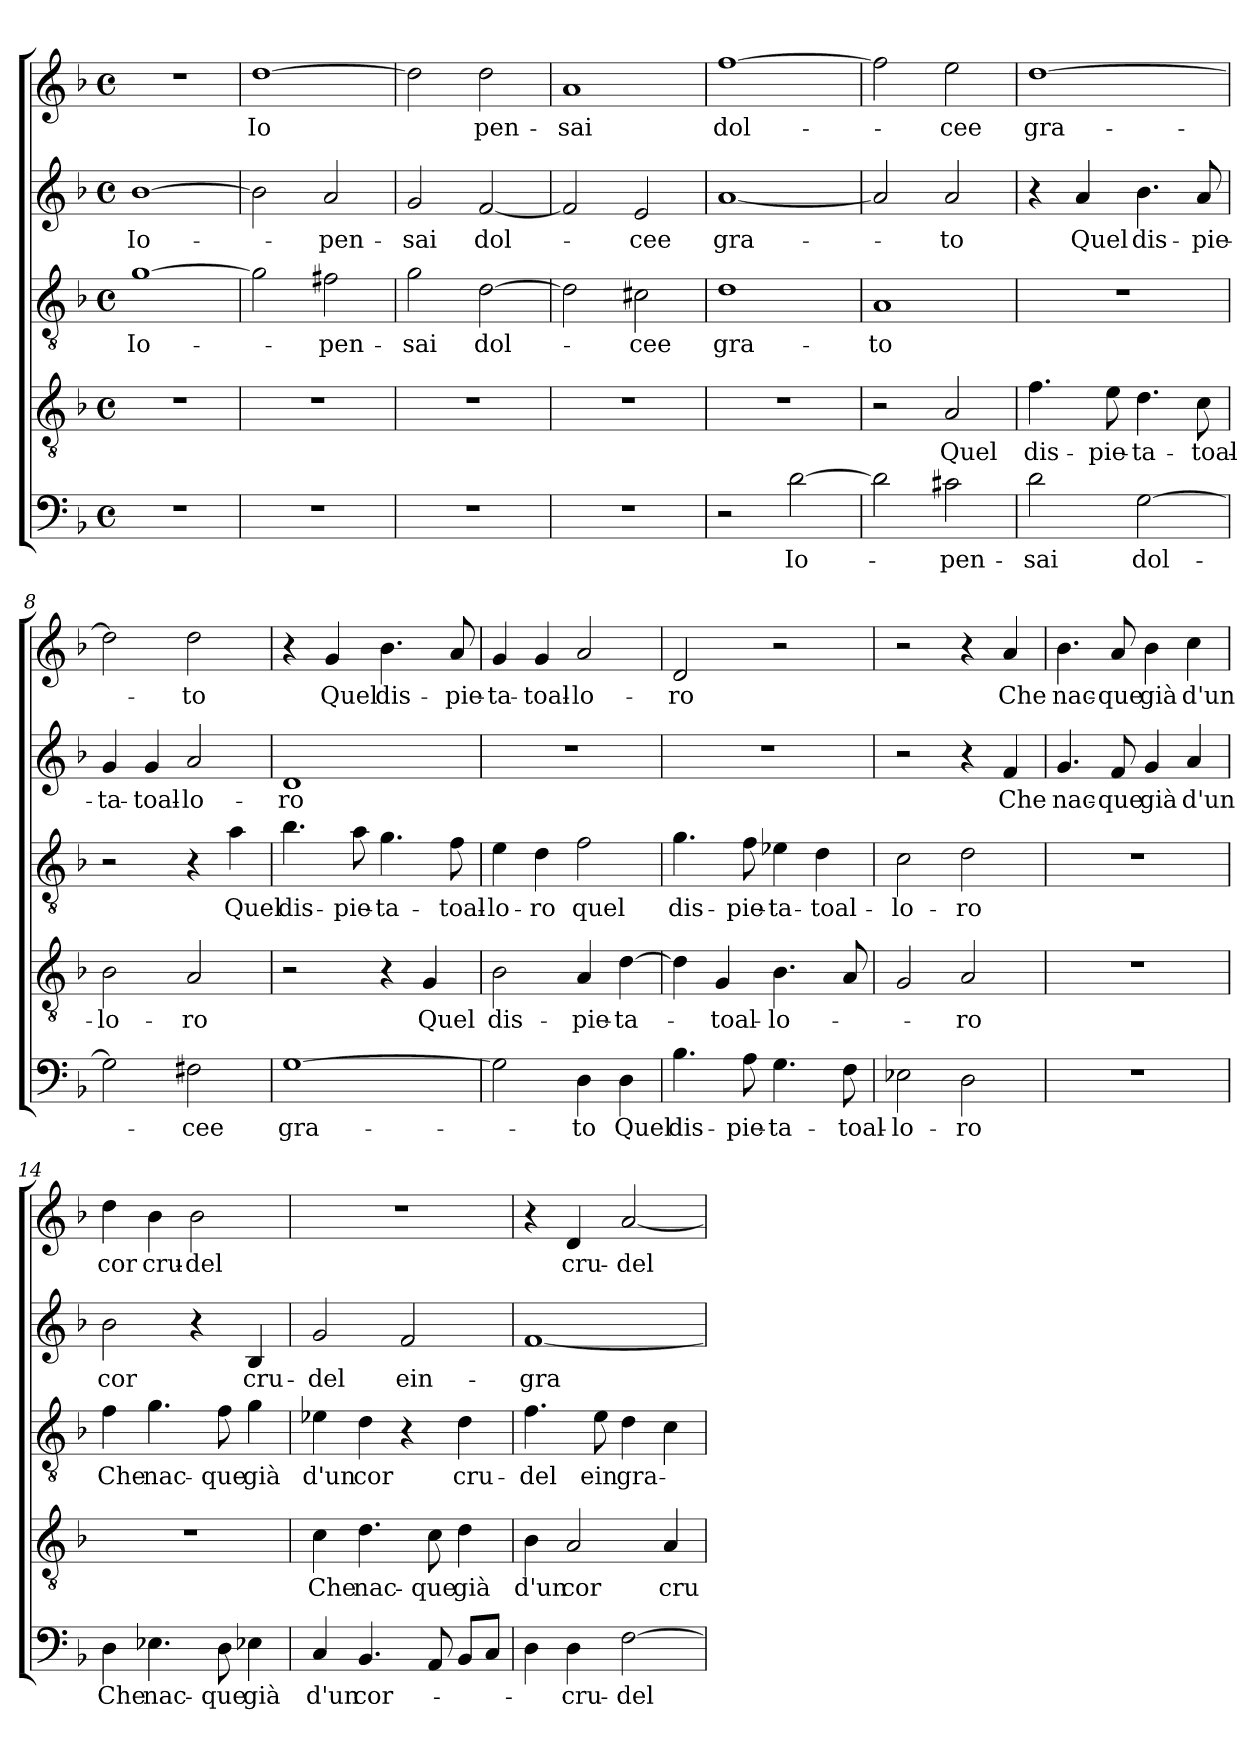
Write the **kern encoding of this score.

**kern	**text	**kern	**text	**kern	**text	**kern	**text	**kern	**text
*part5	*part5	*part4	*part4	*part3	*part3	*part2	*part2	*part1	*part1
*staff5	*staff5	*staff4	*staff4	*staff3	*staff3	*staff2	*staff2	*staff1	*staff1
*clefF4	*	*clefGv2	*	*clefGv2	*	*clefG2	*	*clefG2	*
*k[b-]	*	*k[b-]	*	*k[b-]	*	*k[b-]	*	*k[b-]	*
*F:	*	*F:	*	*F:	*	*F:	*	*F:	*
*M4/4	*	*M4/4	*	*M4/4	*	*M4/4	*	*M4/4	*
*met(c)	*	*met(c)	*	*met(c)	*	*met(c)	*	*met(c)	*
=1	=1	=1	=1	=1	=1	=1	=1	=1	=1
1r	.	1r	.	[1g	Io-	[1b-	Io-	1r	.
=2	=2	=2	=2	=2	=2	=2	=2	=2	=2
1r	.	1r	.	2g\]	.	2b-\]	.	[1dd	Io
.	.	.	.	2f#X\	-pen-	2a/	-pen-	.	.
=3	=3	=3	=3	=3	=3	=3	=3	=3	=3
1r	.	1r	.	2g\	-sai	2g/	-sai	2dd\]	.
.	.	.	.	[2d\	dol-	[2f/	dol-	2dd\	pen-
=4	=4	=4	=4	=4	=4	=4	=4	=4	=4
1r	.	1r	.	2d\]	.	2f/]	.	1a	-sai
.	.	.	.	2c#X\	-cee	2e/	-cee	.	.
=5	=5	=5	=5	=5	=5	=5	=5	=5	=5
2r	.	1r	.	1d	gra-	[1a	gra-	[1ff	dol-
[2d\	Io-	.	.	.	.	.	.	.	.
!!LO:LB:g=z
=6	=6	=6	=6	=6	=6	=6	=6	=6	=6
2d\]	.	2r	.	1A	-to	2a/]	.	2ff\]	.
2c#X\	-pen-	2A/	Quel	.	.	2a/	-to	2ee\	-cee
=7	=7	=7	=7	=7	=7	=7	=7	=7	=7
2d\	-sai	4.f\	dis-	1r	.	4r	.	[1dd	gra-
.	.	.	.	.	.	4a/	Quel	.	.
.	.	8e\	-pie-	.	.	.	.	.	.
[2G\	dol-	4.d\	-ta-	.	.	4.b-\	dis-	.	.
.	.	8c\	-toal-	.	.	8a/	-pie-	.	.
=8	=8	=8	=8	=8	=8	=8	=8	=8	=8
2G\]	.	2B-\	-lo-	2r	.	4g/	-ta-	2dd\]	.
.	.	.	.	.	.	4g/	-toal-	.	.
2F#X\	-cee	2A/	-ro	4r	.	2a/	-lo-	2dd\	-to
.	.	.	.	4a\	Quel	.	.	.	.
=9	=9	=9	=9	=9	=9	=9	=9	=9	=9
[1G	gra-	2r	.	4.b-\	dis-	1d	-ro	4r	.
.	.	.	.	.	.	.	.	4g/	Quel
.	.	.	.	8a\	-pie-	.	.	.	.
.	.	4r	.	4.g\	-ta-	.	.	4.b-\	dis-
.	.	4G/	Quel	.	.	.	.	.	.
.	.	.	.	8f\	-toal-	.	.	8a/	-pie-
=10	=10	=10	=10	=10	=10	=10	=10	=10	=10
2G\]	.	2B-\	dis-	4e\	-lo-	1r	.	4g/	-ta-
.	.	.	.	4d\	-ro	.	.	4g/	-toal-
4D\	-to	4A/	-pie-	2f\	quel	.	.	2a/	-lo-
4D\	Quel	[4d\	-ta-	.	.	.	.	.	.
!!LO:LB:g=z
=11	=11	=11	=11	=11	=11	=11	=11	=11	=11
4.B-\	dis-	4d\]	.	4.g\	dis-	1r	.	2d/	-ro
.	.	4G/	-toal-	.	.	.	.	.	.
8A\	-pie-	.	.	8f\	-pie-	.	.	.	.
4.G\	-ta-	4.B-\	-lo-	4e-X\	-ta-	.	.	2r	.
.	.	.	.	4d\	-toal-	.	.	.	.
8F\	-toal-	8A/	.	.	.	.	.	.	.
=12	=12	=12	=12	=12	=12	=12	=12	=12	=12
2E-X\	-lo-	2G/	.	2c\	-lo-	2r	.	2r	.
2D\	-ro	2A/	-ro	2d\	-ro	4r	.	4r	.
.	.	.	.	.	.	4f/	Che	4a/	Che
=13	=13	=13	=13	=13	=13	=13	=13	=13	=13
1r	.	1r	.	1r	.	4.g/	nac-	4.b-\	nac-
.	.	.	.	.	.	8f/	-que	8a/	-que
.	.	.	.	.	.	4g/	già	4b-\	già
.	.	.	.	.	.	4a/	d'un	4cc\	d'un
=14	=14	=14	=14	=14	=14	=14	=14	=14	=14
4D\	Che	1r	.	4f\	Che	2b-\	cor	4dd\	cor
4.E-X\	nac-	.	.	4.g\	nac-	.	.	4b-\	cru-
.	.	.	.	.	.	4r	.	2b-\	-del
8D\	-que	.	.	8f\	-que	.	.	.	.
4E-X\	già	.	.	4g\	già	4B-/	cru-	.	.
=15	=15	=15	=15	=15	=15	=15	=15	=15	=15
4C/	d'un	4c\	Che	4e-X\	d'un	2g/	-del	1r	.
4.BB-/	cor-	4.d\	nac-	4d\	cor	.	.	.	.
.	.	.	.	4r	.	2f/	ein-	.	.
8AA/	.	8c\	-que	.	.	.	.	.	.
8BB-/L	.	4d\	già	4d\	cru-	.	.	.	.
8C/J	.	.	.	.	.	.	.	.	.
!!LO:PB:g=z
=16	=16	=16	=16	=16	=16	=16	=16	=16	=16
4D\	.	4B-\	d'un	4.f\	-del	[1f	-gra-	4r	.
4D\	-cru-	2A/	cor	.	.	.	.	4d/	cru-
.	.	.	.	8e\	ein	.	.	.	.
[2F\	-del-	.	.	4d\	gra-	.	.	[2a/	-del
.	.	4A/	cru-	4c\	.	.	.	.	.
=	=	=	=	=	=	=	=	=	=
*-	*-	*-	*-	*-	*-	*-	*-	*-	*-
